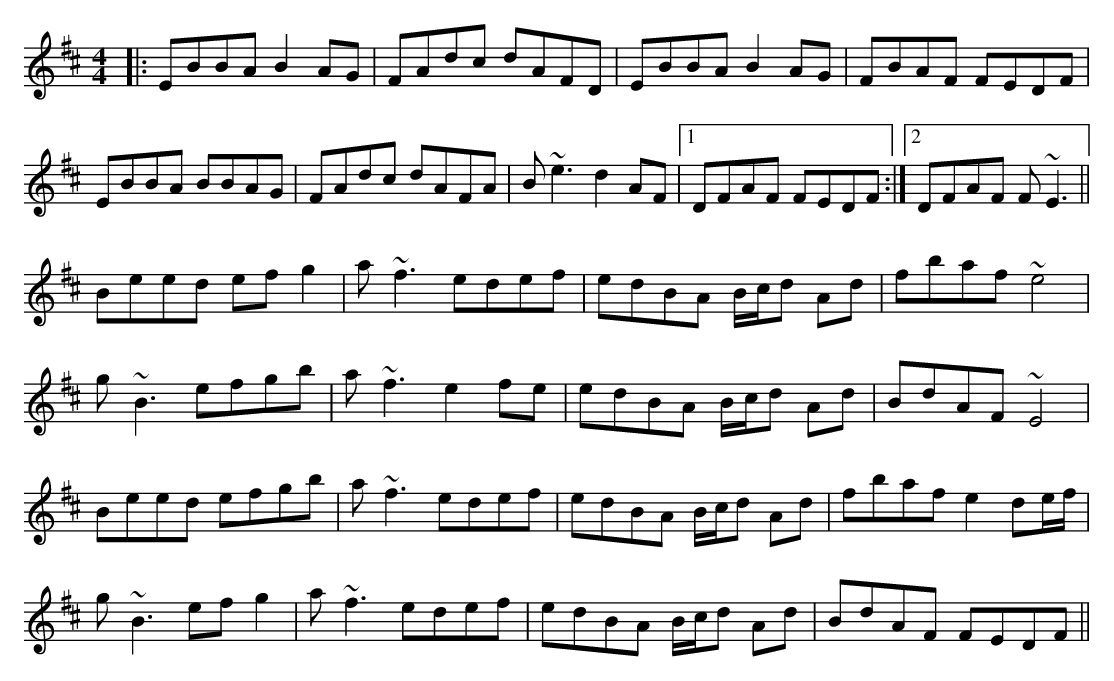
X:1
M:4/4
K:Edor
|:EBBA B2AG|FAdc dAFD|EBBA B2AG|FBAF FEDF|
EBBA BBAG|FAdc dAFA|B~e3 d2AF|1 DFAF FEDF:|2 DFAF F~E3||
Beed efg2|a~f3 edef|edBA B/c/d Ad|fbaf ~e4|
g~B3 efgb|a~f3 e2fe|edBA B/c/d Ad|BdAF ~E4|
Beed efgb|a~f3 edef|edBA B/c/d Ad|fbaf e2de/f/|
g~B3 efg2|a~f3 edef|edBA B/c/d Ad|BdAF FEDF||
